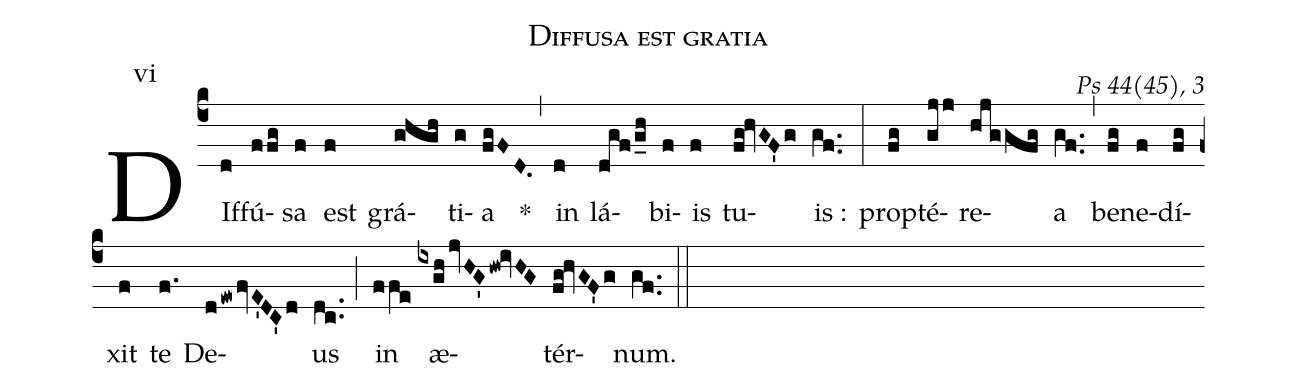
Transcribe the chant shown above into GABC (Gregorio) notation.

name:Diffusa est gratia;
commentary: Ps 44(45), 3;
mode:vi;
%%
(c4)DIf(d)fú(ffg)sa(f) est(f) grá(ghgh)ti(g)a(fgFD.) *(,) in(d) lá(dgf/g_h)bi(f)is(f) tu(fg!hvGF'g)is~:(gf..) (:) prop(fg)té(gjj)re(hjg/gfg)a(gf..) (,) be(fg)ne(f)dí(fg)xit(f) te(f.) De(dewfvE'DC'd)us(dc..) (;) in(ffe) æ(ixgh/jvHG'hw!ivHG)tér(fg!hvGF'g)num.(gf..) (::)
